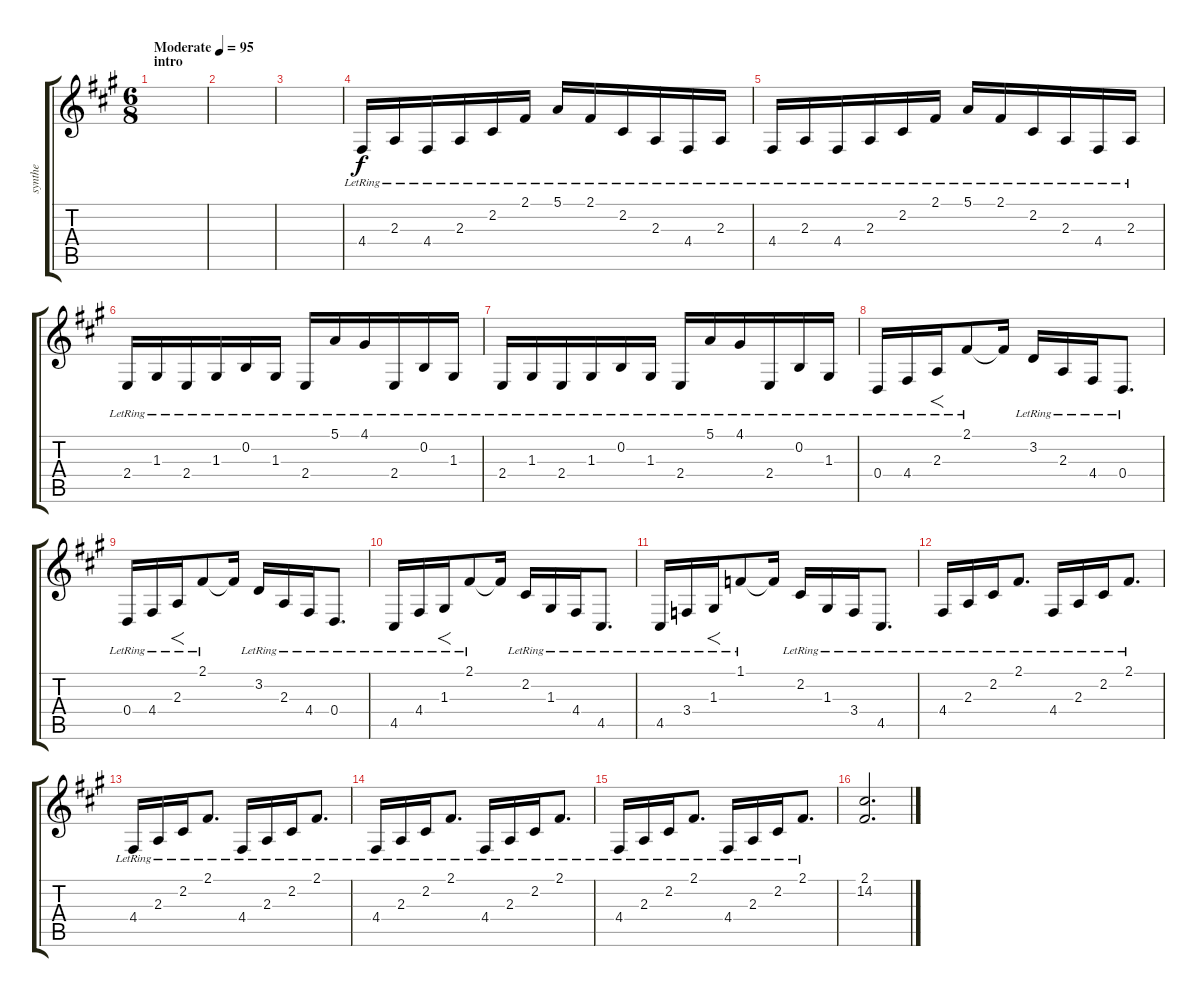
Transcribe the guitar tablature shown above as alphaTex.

\track ("synthe" "synthe") {instrument pad4choir}
\staff {score tabs}
\tuning (E4 B3 G3 D3 A2 E2) {hide}
\ts (6 8)
\section ("" "intro")
\tempo (95 "Moderate")
\clef g2
\ks a
|
|
|
4.4{lr}.16{volume 14 instrument acousticgrandpiano} 2.3{lr}.16 4.4{lr}.16 2.3{lr}.16 2.2{lr}.16 2.1{lr}.16 5.1{lr}.16 2.1{lr}.16 2.2{lr}.16 2.3{lr}.16 4.4{lr}.16 2.3{lr}.16 |
4.4{lr}.16 2.3{lr}.16 4.4{lr}.16 2.3{lr}.16 2.2{lr}.16 2.1{lr}.16 5.1{lr}.16 2.1{lr}.16 2.2{lr}.16 2.3{lr}.16 4.4{lr}.16 2.3{lr}.16 |
2.4{lr}.16 1.3{lr}.16 2.4{lr}.16 1.3{lr}.16 0.2{lr}.16 1.3{lr}.16 2.4{lr}.16 5.1{lr}.16 4.1{lr}.16 2.4{lr}.16 0.2{lr}.16 1.3{lr}.16 |
2.4{lr}.16 1.3{lr}.16 2.4{lr}.16 1.3{lr}.16 0.2{lr}.16 1.3{lr}.16 2.4{lr}.16 5.1{lr}.16 4.1{lr}.16 2.4{lr}.16 0.2{lr}.16 1.3{lr}.16 |
0.4{lr}.16 4.4{lr}.16 2.3{lr}.16{f} 2.1{lr}.8 2.1{t}.16 3.2{lr}.16 2.3{lr}.16 4.4{lr}.16 0.4{lr}.8{d} |
0.4{lr}.16 4.4{lr}.16 2.3{lr}.16{f} 2.1{lr}.8 2.1{t}.16 3.2{lr}.16 2.3{lr}.16 4.4{lr}.16 0.4{lr}.8{d} |
4.5{lr}.16 4.4{lr}.16 1.3{lr}.16{f} 2.1{lr}.8 2.1{t}.16 2.2{lr}.16 1.3{lr}.16 4.4{lr}.16 4.5{lr}.8{d} |
4.5{lr}.16 3.4{lr}.16 1.3{lr}.16{f} 1.1{lr}.8 1.1{t}.16 2.2{lr}.16 1.3{lr}.16 3.4{lr}.16 4.5{lr}.8{d} |
4.4{lr}.16{volume 7} 2.3{lr}.16 2.2{lr}.16 2.1{lr}.8{d} 4.4{lr}.16 2.3{lr}.16 2.2{lr}.16 2.1{lr}.8{d} |
4.4{lr}.16 2.3{lr}.16 2.2{lr}.16 2.1{lr}.8{d} 4.4{lr}.16 2.3{lr}.16 2.2{lr}.16 2.1{lr}.8{d} |
4.4{lr}.16 2.3{lr}.16 2.2{lr}.16 2.1{lr}.8{d} 4.4{lr}.16 2.3{lr}.16 2.2{lr}.16 2.1{lr}.8{d} |
4.4{lr}.16 2.3{lr}.16 2.2{lr}.16 2.1{lr}.8{d} 4.4{lr}.16 2.3{lr}.16 2.2{lr}.16 2.1{lr}.8{d} |
(2.1 14.2).2{d volume 14 instrument pad4choir}
